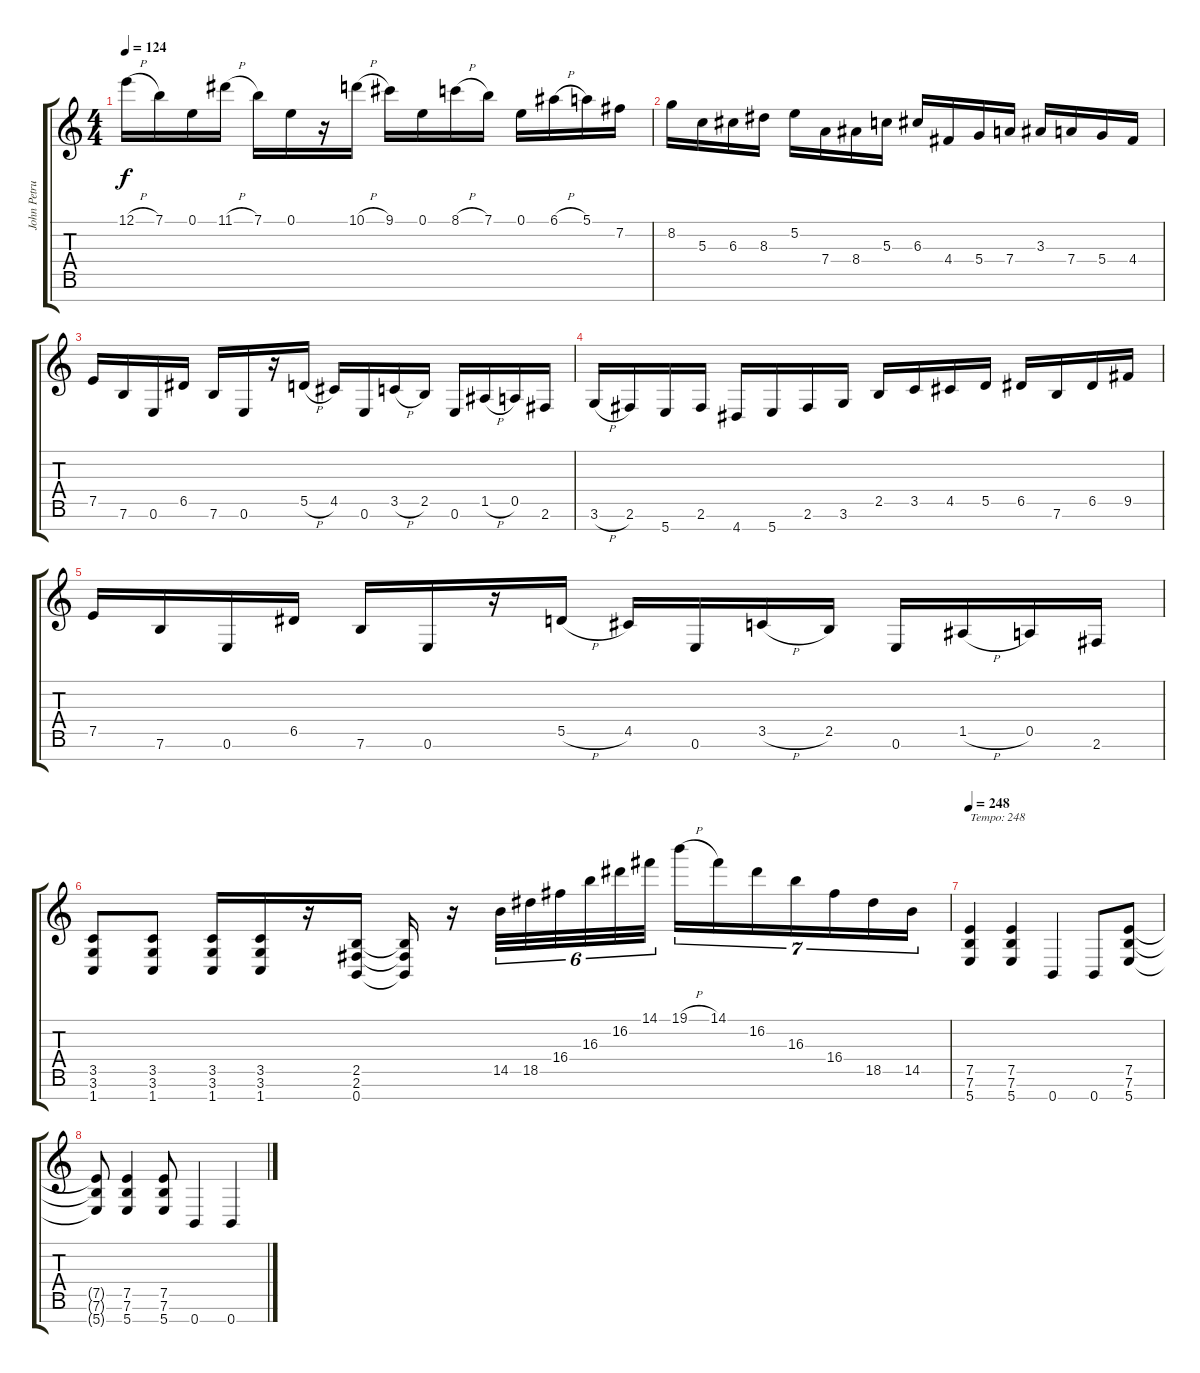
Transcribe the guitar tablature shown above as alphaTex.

\track ("John Petrucci - 7 String Guitar" "John Petru") {instrument distortionguitar}
\staff {score tabs}
\tuning (E4 B3 G3 D3 A2 E2 B1) {hide}
\ts (4 4)
\tempo 124
\clef g2
\ks c
12.1{h}.16{dy f} 7.1.16 0.1.16 11.1{h}.16 7.1.16 0.1.16 r.16 10.1{h}.16 9.1.16 0.1.16 8.1{h}.16 7.1.16 0.1.16 6.1{h}.16 5.1.16 7.2.16 |
8.2.16 5.3.16 6.3.16 8.3.16 5.2.16 7.4.16 8.4.16 5.3.16 6.3.16 4.4.16 5.4.16 7.4.16 3.3.16 7.4.16 5.4.16 4.4.16 |
7.5.16 7.6.16 0.6.16 6.5.16 7.6.16 0.6.16 r.16 5.5{h}.16 4.5.16 0.6.16 3.5{h}.16 2.5.16 0.6.16 1.5{h}.16 0.5.16 2.6.16 |
3.6{h}.16 2.6.16 5.7.16 2.6.16 4.7.16 5.7.16 2.6.16 3.6.16 2.5.16 3.5.16 4.5.16 5.5.16 6.5.16 7.6.16 6.5.16 9.5.16 |
7.5.16 7.6.16 0.6.16 6.5.16 7.6.16 0.6.16 r.16 5.5{h}.16 4.5.16 0.6.16 3.5{h}.16 2.5.16 0.6.16 1.5{h}.16 0.5.16 2.6.16 |
(3.5 3.6 1.7).8 (3.5 3.6 1.7).8 (3.5 3.6 1.7).16 (3.5 3.6 1.7).16 r.16 (2.5 2.6 0.7).16 (2.5{t} 2.6{t} 0.7{t}).16 r.16 14.5.32{tu (6 4)} 18.5.32{tu (6 4)} 16.4.32{tu (6 4)} 16.3.32{tu (6 4)} 16.2.32{tu (6 4)} 14.1.32{tu (6 4)} 19.1{h}.16{tu (7 4)} 14.1.16{tu (7 4)} 16.2.16{tu (7 4)} 16.3.16{tu (7 4)} 16.4.16{tu (7 4)} 18.5.16{tu (7 4)} 14.5.16{tu (7 4)} |
\tempo 248
(7.5 7.6 5.7).4{txt "Tempo: 248"} (7.5 7.6 5.7).4 0.7.4 0.7.8 (7.5 7.6 5.7).8 |
(7.5{t} 7.6{t} 5.7{t}).8 (7.5 7.6 5.7).4 (7.5 7.6 5.7).8 0.7.4 0.7.4
